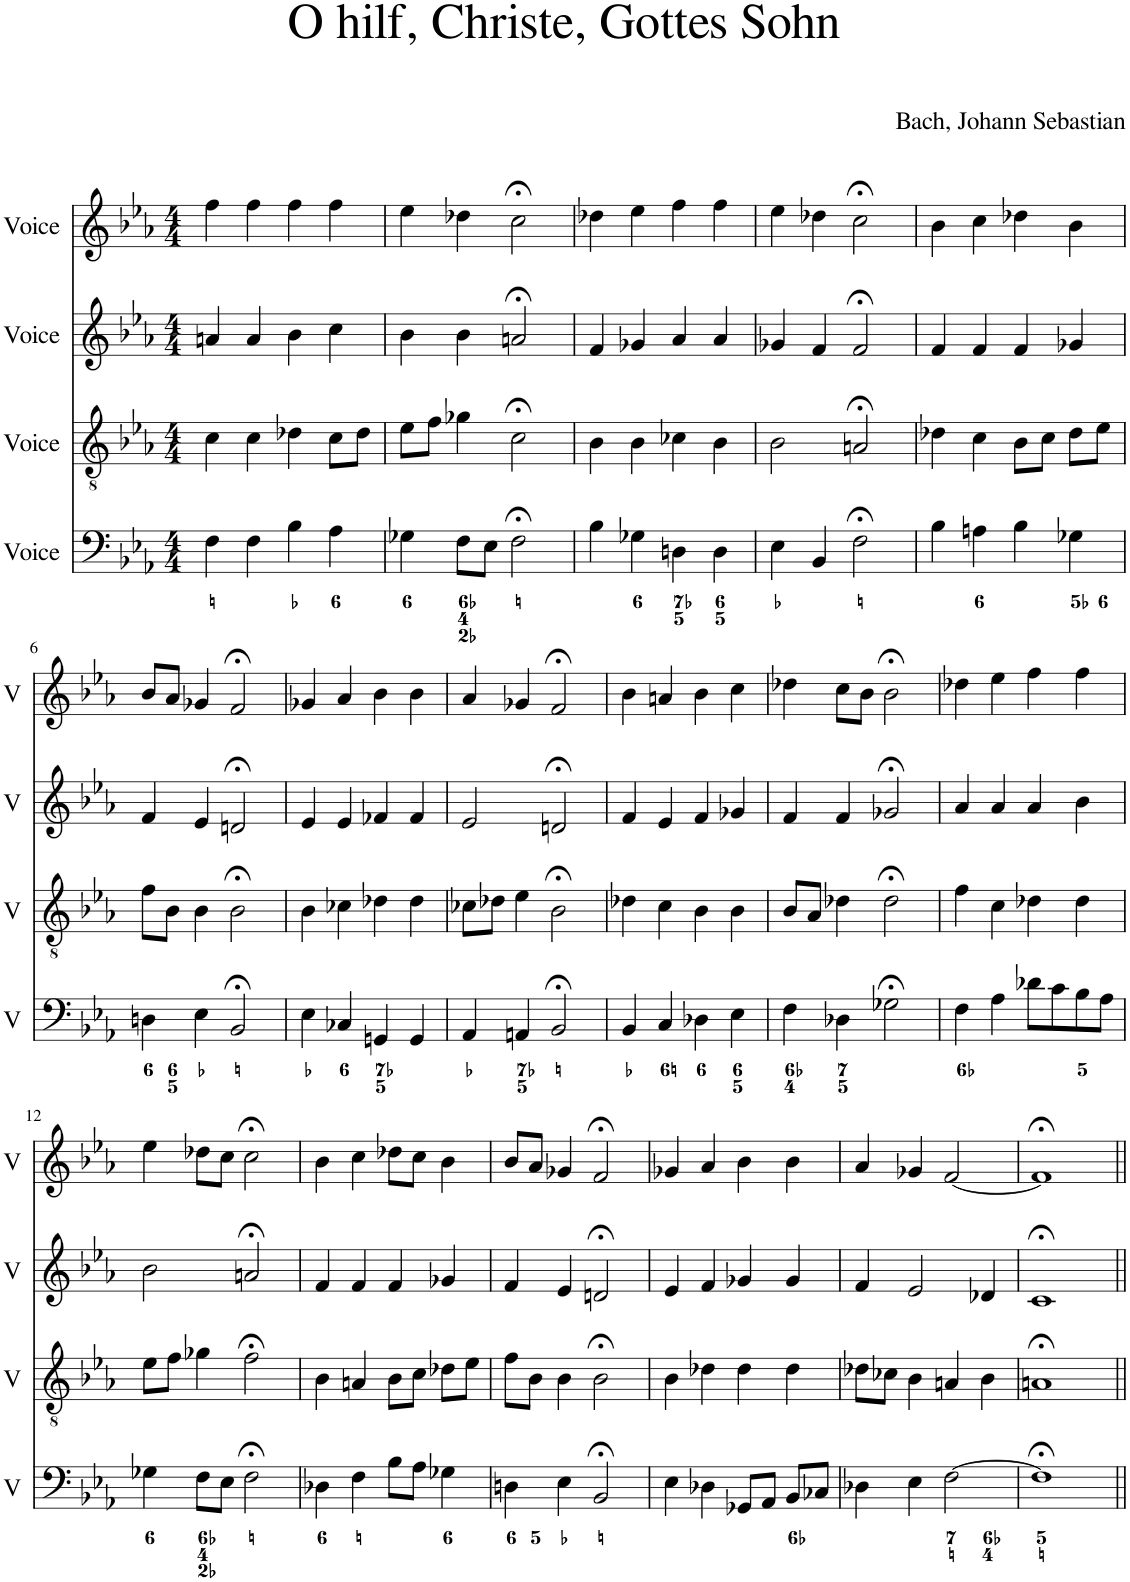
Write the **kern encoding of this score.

**kern	**kern	**kern	**kern
*part4	*part3	*part2	*part1
*staff4	*staff3	*staff2	*staff1
*I"Voice	*I"Voice	*I"Voice	*I"Voice
*I'V	*I'V	*I'V	*I'V
*clefF4	*clefGv2	*clefG2	*clefG2
*k[b-e-a-]	*k[b-e-a-]	*k[b-e-a-]	*k[b-e-a-]
*M4/4	*M4/4	*M4/4	*M4/4
=1	=1	=1	=1
4F\	4c\	4an/	4ff\
4F\	4c\	4a/	4ff\
4B-\	4d-X\	4b-\	4ff\
4A-\	8c\L	4cc\	4ff\
.	8d-\J	.	.
=2	=2	=2	=2
4G-X\	8e-\L	4b-\	4ee-\
.	8f\J	.	.
8F\L	4g-X\	4b-\	4dd-X\
8E-\J	.	.	.
2F;<\	2c;<\	2an;</	2cc;<\
=3	=3	=3	=3
4B-\	4B-\	4f/	4dd-X\
4G-X\	4B-\	4g-X/	4ee-\
4Dn\	4c-X\	4a-/	4ff\
4D\	4B-\	4a-/	4ff\
=4	=4	=4	=4
4E-\	2B-\	4g-X/	4ee-\
4BB-/	.	4f/	4dd-X\
2F;<\	2An;</	2f;</	2cc;<\
=5	=5	=5	=5
4B-\	4d-X\	4f/	4b-\
4An\	4c\	4f/	4cc\
4B-\	8B-\L	4f/	4dd-X\
.	8c\J	.	.
4G-X\	8d-\L	4g-X/	4b-\
.	8e-\J	.	.
!!LO:LB:g=z
=6	=6	=6	=6
4Dn\	8f\L	4f/	8b-/L
.	8B-\J	.	8a-/J
4E-\	4B-\	4e-/	4g-X/
2BB-;</	2B-;<\	2dn;</	2f;</
=7	=7	=7	=7
4E-\	4B-\	4e-/	4g-X/
4C-X/	4c-X\	4e-/	4a-/
4GGn/	4d-X\	4f-X/	4b-\
4GG/	4d-\	4f-/	4b-\
=8	=8	=8	=8
4AA-/	8c-X\L	2e-/	4a-/
.	8d-X\J	.	.
4AAn/	4e-\	.	4g-X/
2BB-;</	2B-;<\	2dn;</	2f;</
=9	=9	=9	=9
4BB-/	4d-X\	4f/	4b-\
4C/	4c\	4e-/	4an/
4D-X\	4B-\	4f/	4b-\
4E-\	4B-\	4g-X/	4cc\
=10	=10	=10	=10
4F\	8B-/L	4f/	4dd-X\
.	8A-/J	.	.
4D-X\	4d-X\	4f/	8cc\L
.	.	.	8b-\J
2G-X;<\	2d-;<\	2g-X;</	2b-;<\
=11	=11	=11	=11
4F\	4f\	4a-/	4dd-X\
4A-\	4c\	4a-/	4ee-\
8d-X\L	4d-X\	4a-/	4ff\
8c\	.	.	.
8B-\	4d-\	4b-\	4ff\
8A-\J	.	.	.
!!LO:LB:g=z
=12	=12	=12	=12
4G-X\	8e-\L	2b-\	4ee-\
.	8f\J	.	.
8F\L	4g-X\	.	8dd-X\L
8E-\J	.	.	8cc\J
2F;<\	2f;<\	2an;</	2cc;<\
=13	=13	=13	=13
4D-X\	4B-\	4f/	4b-\
4F\	4An/	4f/	4cc\
8B-\L	8B-\L	4f/	8dd-X\L
8A-\J	8c\J	.	8cc\J
4G-X\	8d-X\L	4g-X/	4b-\
.	8e-\J	.	.
=14	=14	=14	=14
4Dn\	8f\L	4f/	8b-/L
.	8B-\J	.	8a-/J
4E-\	4B-\	4e-/	4g-X/
2BB-;</	2B-;<\	2dn;</	2f;</
=15	=15	=15	=15
4E-\	4B-\	4e-/	4g-X/
4D-X\	4d-X\	4f/	4a-/
8GG-X/L	4d-\	4g-X/	4b-\
8AA-/J	.	.	.
8BB-/L	4d-\	4g-/	4b-\
8C-X/J	.	.	.
=16	=16	=16	=16
4D-X\	8d-X\L	4f/	4a-/
.	8c-X\J	.	.
4E-\	4B-\	2e-/	4g-X/
[2F\	4An/	.	[2f/
.	4B-\	4d-X/	.
=17	=17	=17	=17
1F;<]	1An;<	1c;<	1f;<]
=||	=||	=||	=||
*-	*-	*-	*-
